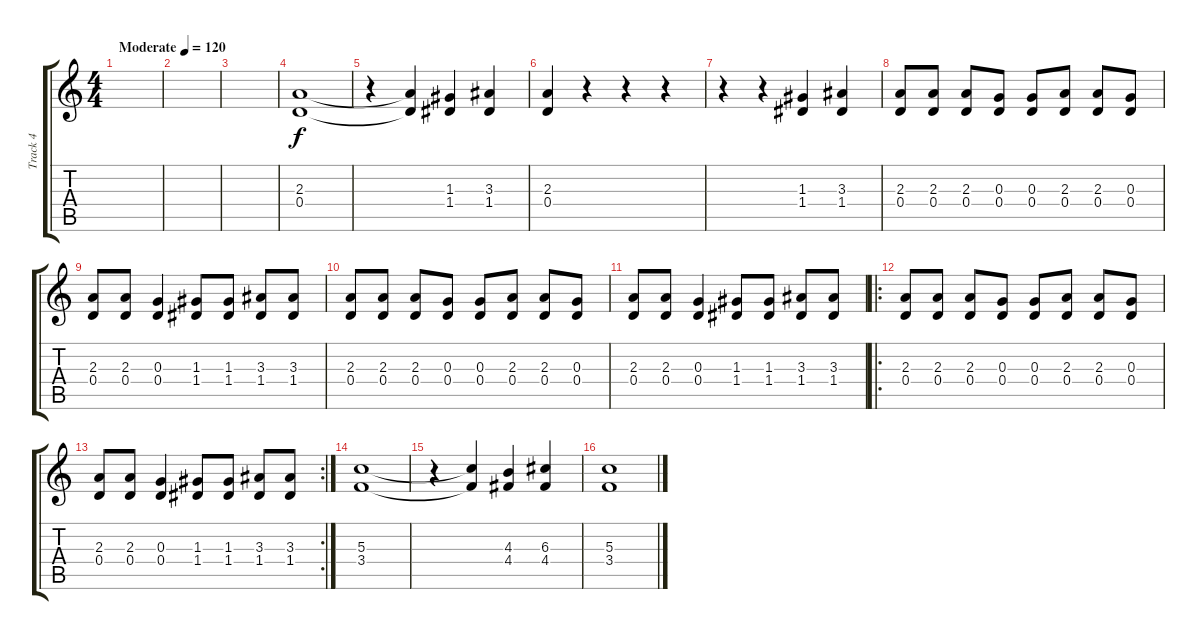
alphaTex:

\track ("Track 4" "Track 4") {instrument distortionguitar}
\staff {score tabs}
\tuning (E4 B3 G3 D3 A2 E2) {hide}
\ts (4 4)
\tempo (120 "Moderate")
\clef g2
\ks c
|
|
|
(2.3 0.4).1 |
r.4 (2.3{t} 0.4{t}).4 (1.3 1.4).4 (3.3 1.4).4 |
(2.3 0.4).4 r.4 r.4 r.4 |
r.4 r.4 (1.3 1.4).4 (3.3 1.4).4 |
(2.3 0.4).8 (2.3 0.4).8 (2.3 0.4).8 (0.3 0.4).8 (0.3 0.4).8 (2.3 0.4).8 (2.3 0.4).8 (0.3 0.4).8 |
(2.3 0.4).8 (2.3 0.4).8 (0.3 0.4).4 (1.3 1.4).8 (1.3 1.4).8 (3.3 1.4).8 (3.3 1.4).8 |
(2.3 0.4).8 (2.3 0.4).8 (2.3 0.4).8 (0.3 0.4).8 (0.3 0.4).8 (2.3 0.4).8 (2.3 0.4).8 (0.3 0.4).8 |
(2.3 0.4).8 (2.3 0.4).8 (0.3 0.4).4 (1.3 1.4).8 (1.3 1.4).8 (3.3 1.4).8 (3.3 1.4).8 |
\ro
(2.3 0.4).8 (2.3 0.4).8 (2.3 0.4).8 (0.3 0.4).8 (0.3 0.4).8 (2.3 0.4).8 (2.3 0.4).8 (0.3 0.4).8 |
\rc 2
(2.3 0.4).8 (2.3 0.4).8 (0.3 0.4).4 (1.3 1.4).8 (1.3 1.4).8 (3.3 1.4).8 (3.3 1.4).8 |
(5.3 3.4).1 |
r.4 (5.3{t} 3.4{t}).4 (4.3 4.4).4 (6.3 4.4).4 |
(5.3 3.4).1
